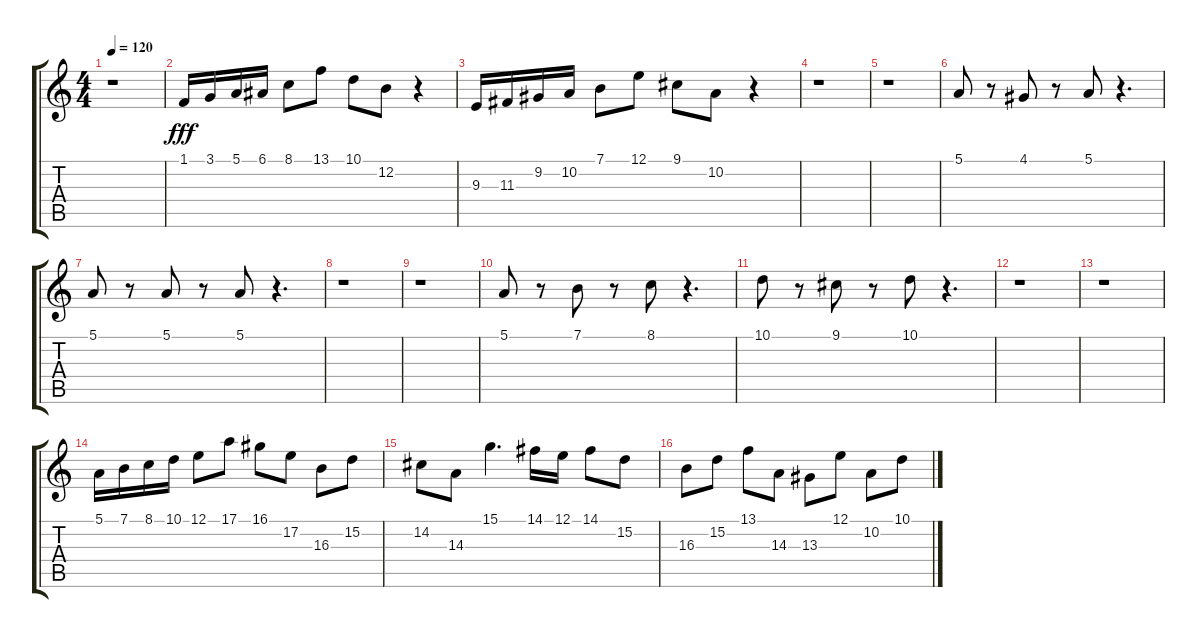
\track "" {instrument harpsichord}
\staff {score tabs}
\tuning (E4 B3 G3 D3 A2 E2) {hide}
\ts (4 4)
\tempo 120
\clef g2
\ks c
r.1{dy fff} |
1.1.16 3.1.16 5.1.16 6.1.16 8.1.8 13.1.8 10.1.8 12.2.8 r.4 |
9.3.16 11.3.16 9.2.16 10.2.16 7.1.8 12.1.8 9.1.8 10.2.8 r.4 |
r.1 |
r.1 |
5.1.8 r.8 4.1.8 r.8 5.1.8 r.4{d} |
5.1.8 r.8 5.1.8 r.8 5.1.8 r.4{d} |
r.1 |
r.1 |
5.1.8 r.8 7.1.8 r.8 8.1.8 r.4{d} |
10.1.8 r.8 9.1.8 r.8 10.1.8 r.4{d} |
r.1 |
r.1 |
5.1.16 7.1.16 8.1.16 10.1.16 12.1.8 17.1.8 16.1.8 17.2.8 16.3.8 15.2.8 |
14.2.8 14.3.8 15.1.4{d} 14.1.16 12.1.16 14.1.8 15.2.8 |
16.3.8 15.2.8 13.1.8 14.3.8 13.3.8 12.1.8 10.2.8 10.1.8
